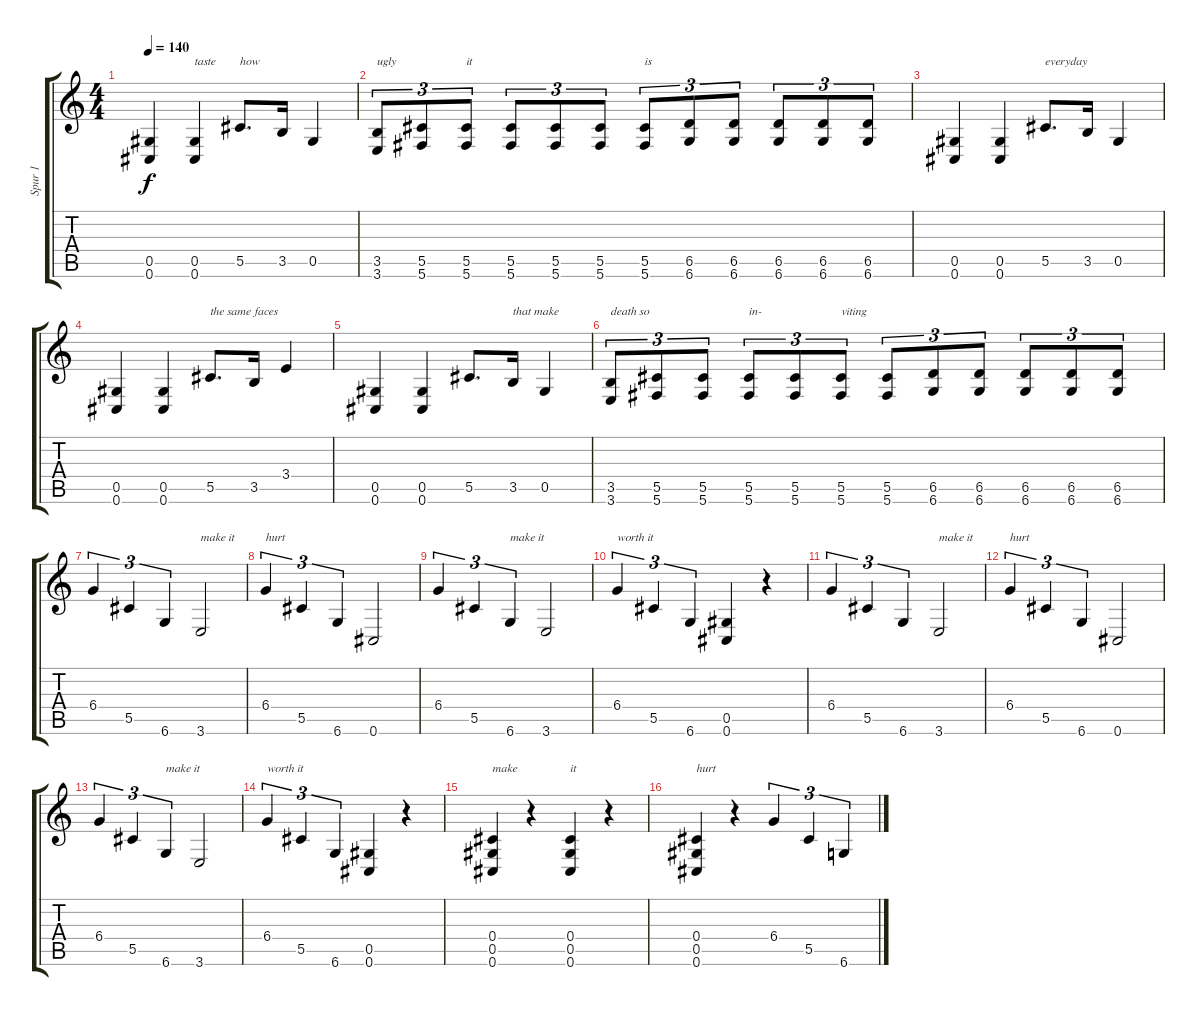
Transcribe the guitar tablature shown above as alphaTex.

\track ("Spur 1" "Spur 1") {instrument overdrivenguitar}
\staff {score tabs}
\tuning (Eb4 Bb3 Gb3 Db3 Ab2 Db2) {hide}
\ts (4 4)
\tempo 140
\clef g2
\ks c
(0.5 0.6).4{dy f} (0.5 0.6).4{txt "taste"} 5.5.8{d txt "how"} 3.5.16 0.5.4 |
(3.5 3.6).8{tu (3 2) txt "ugly"} (5.5 5.6).8{tu (3 2)} (5.5 5.6).8{tu (3 2) txt "it"} (5.5 5.6).8{tu (3 2)} (5.5 5.6).8{tu (3 2)} (5.5 5.6).8{tu (3 2)} (5.5 5.6).8{tu (3 2) txt "is"} (6.5 6.6).8{tu (3 2)} (6.5 6.6).8{tu (3 2)} (6.5 6.6).8{tu (3 2)} (6.5 6.6).8{tu (3 2)} (6.5 6.6).8{tu (3 2)} |
(0.5 0.6).4 (0.5 0.6).4 5.5.8{d txt "everyday"} 3.5.16 0.5.4 |
(0.5 0.6).4 (0.5 0.6).4 5.5.8{d txt "the same faces"} 3.5.16 3.4.4 |
(0.5 0.6).4 (0.5 0.6).4 5.5.8{d} 3.5.16{txt "that make"} 0.5.4 |
(3.5 3.6).8{tu (3 2) txt "death so"} (5.5 5.6).8{tu (3 2)} (5.5 5.6).8{tu (3 2)} (5.5 5.6).8{tu (3 2) txt "in-"} (5.5 5.6).8{tu (3 2)} (5.5 5.6).8{tu (3 2) txt "viting"} (5.5 5.6).8{tu (3 2)} (6.5 6.6).8{tu (3 2)} (6.5 6.6).8{tu (3 2)} (6.5 6.6).8{tu (3 2)} (6.5 6.6).8{tu (3 2)} (6.5 6.6).8{tu (3 2)} |
6.4.4{tu (3 2)} 5.5.4{tu (3 2)} 6.6.4{tu (3 2)} 3.6.2{txt "make it"} |
6.4.4{tu (3 2) txt "hurt"} 5.5.4{tu (3 2)} 6.6.4{tu (3 2)} 0.6.2 |
6.4.4{tu (3 2)} 5.5.4{tu (3 2)} 6.6.4{tu (3 2) txt "make it"} 3.6.2 |
6.4.4{tu (3 2) txt "worth it"} 5.5.4{tu (3 2)} 6.6.4{tu (3 2)} (0.5 0.6).4 r.4 |
6.4.4{tu (3 2)} 5.5.4{tu (3 2)} 6.6.4{tu (3 2)} 3.6.2{txt "make it"} |
6.4.4{tu (3 2) txt "hurt"} 5.5.4{tu (3 2)} 6.6.4{tu (3 2)} 0.6.2 |
6.4.4{tu (3 2)} 5.5.4{tu (3 2)} 6.6.4{tu (3 2) txt "make it"} 3.6.2 |
6.4.4{tu (3 2) txt "worth it"} 5.5.4{tu (3 2)} 6.6.4{tu (3 2)} (0.5 0.6).4 r.4 |
(0.4 0.5 0.6).4{txt "make"} r.4 (0.4 0.5 0.6).4{txt "it"} r.4 |
(0.4 0.5 0.6).4{txt "hurt"} r.4 6.4.4{tu (3 2)} 5.5.4{tu (3 2)} 6.6.4{tu (3 2)}
